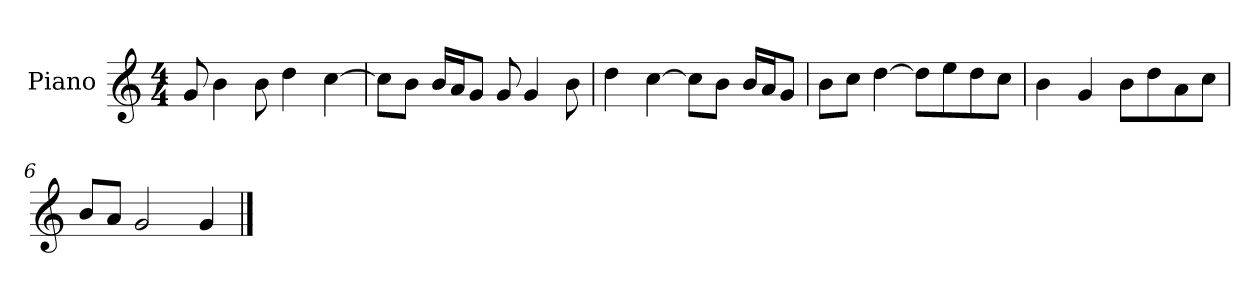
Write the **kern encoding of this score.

**kern
*part1
*staff1
*I"Piano
*I'P-no
*clefG2
*k[]
*M4/4
*MM90
=1
8g/
4b\
8b\
4dd\
[4cc\
=2
8cc\L]
8b\J
16b/LL
16a/J
8g/J
8g/
4g/
8b\
=3
4dd\
[4cc\
8cc\L]
8b\J
16b/LL
16a/J
8g/J
=4
8b\L
8cc\J
[4dd\
8dd\L]
8ee\
8dd\
8cc\J
=5
4b\
4g/
8b\L
8dd\
8a\
8cc\J
=6
8b/L
8a/J
2g/
4g/
==
*-
